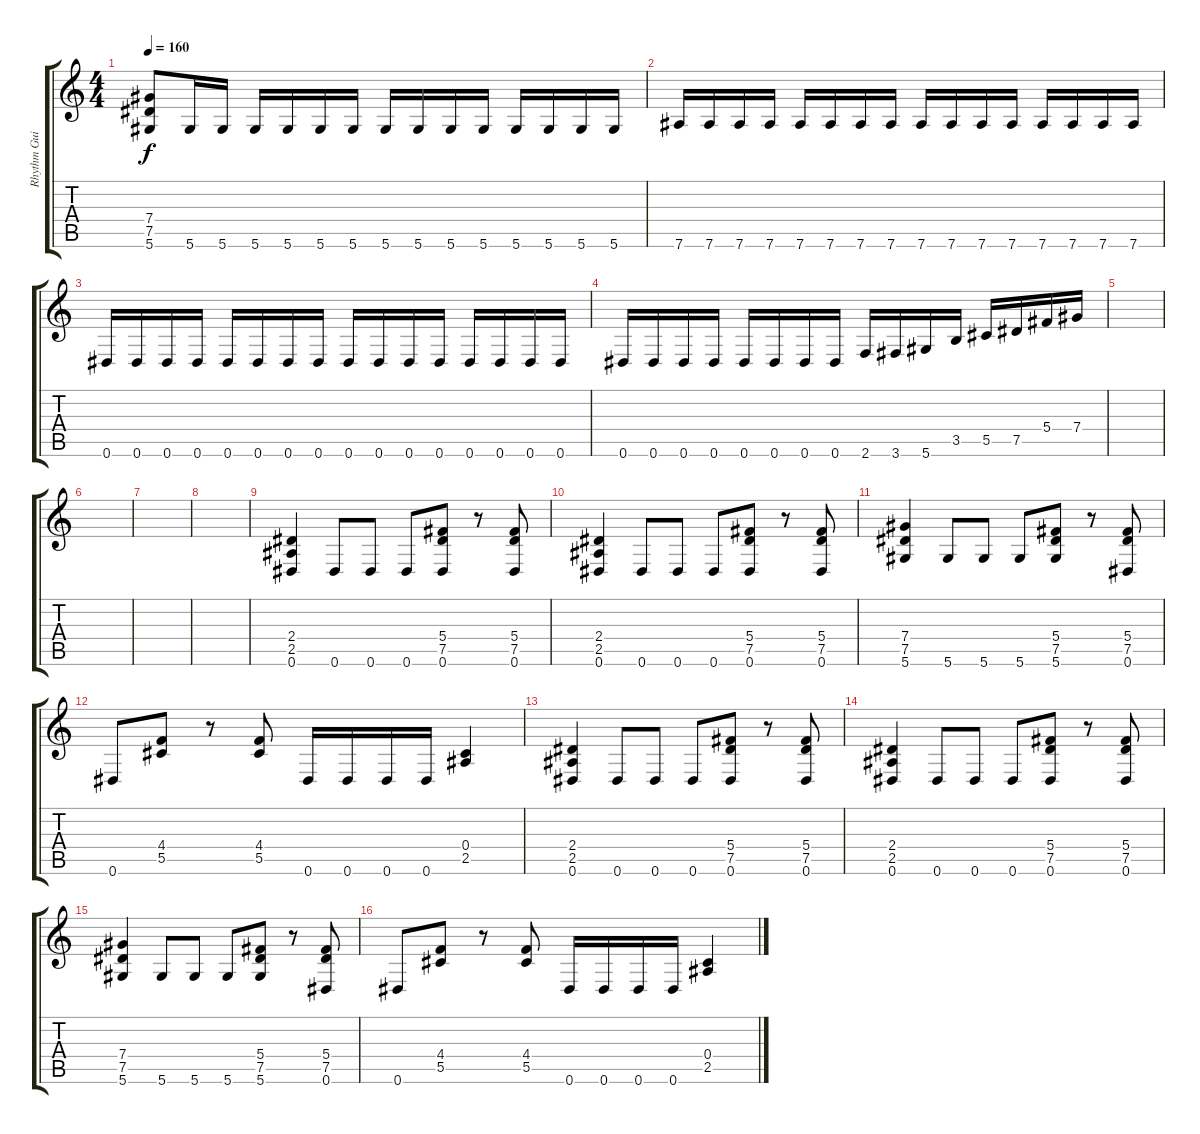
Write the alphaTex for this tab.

\track ("Rhythm Guitar II" "Rhythm Gui") {instrument distortionguitar}
\staff {score tabs}
\tuning (Eb4 Bb3 Gb3 Db3 Ab2 Eb2) {hide}
\ts (4 4)
\tempo 160
\clef g2
\ks c
(7.4 7.5 5.6).8{dy f} 5.6.16 5.6.16 5.6.16 5.6.16 5.6.16 5.6.16 5.6.16 5.6.16 5.6.16 5.6.16 5.6.16 5.6.16 5.6.16 5.6.16 |
7.6.16 7.6.16 7.6.16 7.6.16 7.6.16 7.6.16 7.6.16 7.6.16 7.6.16 7.6.16 7.6.16 7.6.16 7.6.16 7.6.16 7.6.16 7.6.16 |
0.6.16 0.6.16 0.6.16 0.6.16 0.6.16 0.6.16 0.6.16 0.6.16 0.6.16 0.6.16 0.6.16 0.6.16 0.6.16 0.6.16 0.6.16 0.6.16 |
0.6.16 0.6.16 0.6.16 0.6.16 0.6.16 0.6.16 0.6.16 0.6.16 2.6.16 3.6.16 5.6.16 3.5.16 5.5.16 7.5.16 5.4.16 7.4.16 |
|
|
|
|
(2.4 2.5 0.6).4 0.6.8 0.6.8 0.6.8 (5.4 7.5 0.6).8 r.8 (5.4 7.5 0.6).8 |
(2.4 2.5 0.6).4 0.6.8 0.6.8 0.6.8 (5.4 7.5 0.6).8 r.8 (5.4 7.5 0.6).8 |
(7.4 7.5 5.6).4 5.6.8 5.6.8 5.6.8 (5.4 7.5 5.6).8 r.8 (5.4 7.5 0.6).8 |
0.6.8 (4.4 5.5).8 r.8 (4.4 5.5).8 0.6.16 0.6.16 0.6.16 0.6.16 (0.4 2.5).4 |
(2.4 2.5 0.6).4 0.6.8 0.6.8 0.6.8 (5.4 7.5 0.6).8 r.8 (5.4 7.5 0.6).8 |
(2.4 2.5 0.6).4 0.6.8 0.6.8 0.6.8 (5.4 7.5 0.6).8 r.8 (5.4 7.5 0.6).8 |
(7.4 7.5 5.6).4 5.6.8 5.6.8 5.6.8 (5.4 7.5 5.6).8 r.8 (5.4 7.5 0.6).8 |
0.6.8 (4.4 5.5).8 r.8 (4.4 5.5).8 0.6.16 0.6.16 0.6.16 0.6.16 (0.4 2.5).4
